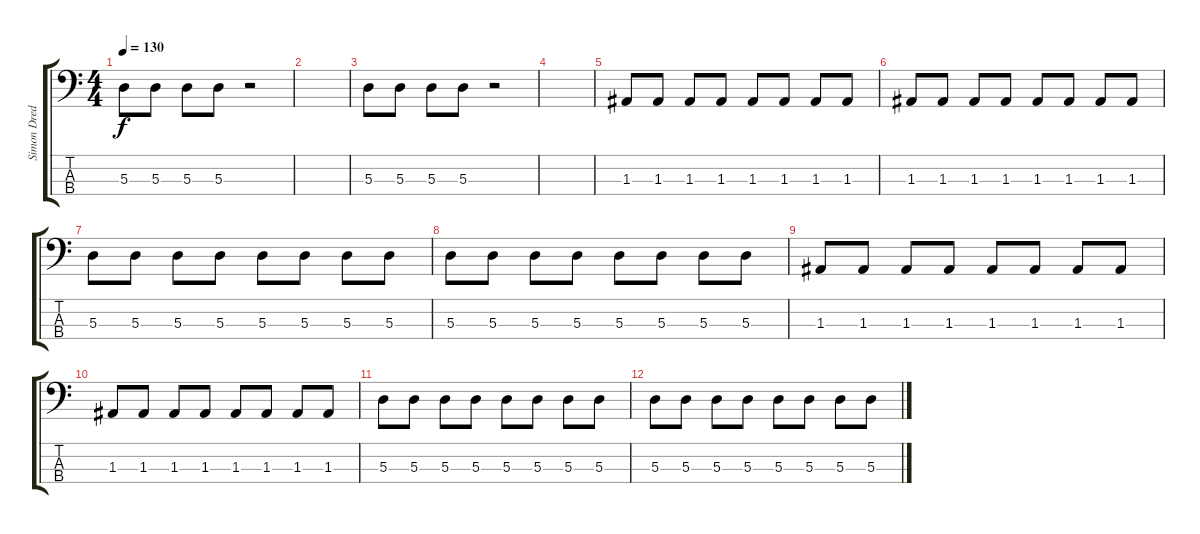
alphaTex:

\track ("Simon Dredo" "Simon Dred") {instrument electricbassfinger}
\staff {score tabs}
\tuning (G2 D2 A1 E1) {hide}
\ts (4 4)
\tempo 130
\clef f4
\ks c
5.3.8{dy f} 5.3.8 5.3.8 5.3.8 r.2 |
|
5.3.8 5.3.8 5.3.8 5.3.8 r.2 |
|
1.3.8 1.3.8 1.3.8 1.3.8 1.3.8 1.3.8 1.3.8 1.3.8 |
1.3.8 1.3.8 1.3.8 1.3.8 1.3.8 1.3.8 1.3.8 1.3.8 |
5.3.8 5.3.8 5.3.8 5.3.8 5.3.8 5.3.8 5.3.8 5.3.8 |
5.3.8 5.3.8 5.3.8 5.3.8 5.3.8 5.3.8 5.3.8 5.3.8 |
1.3.8 1.3.8 1.3.8 1.3.8 1.3.8 1.3.8 1.3.8 1.3.8 |
1.3.8 1.3.8 1.3.8 1.3.8 1.3.8 1.3.8 1.3.8 1.3.8 |
5.3.8 5.3.8 5.3.8 5.3.8 5.3.8 5.3.8 5.3.8 5.3.8 |
5.3.8 5.3.8 5.3.8 5.3.8 5.3.8 5.3.8 5.3.8 5.3.8
